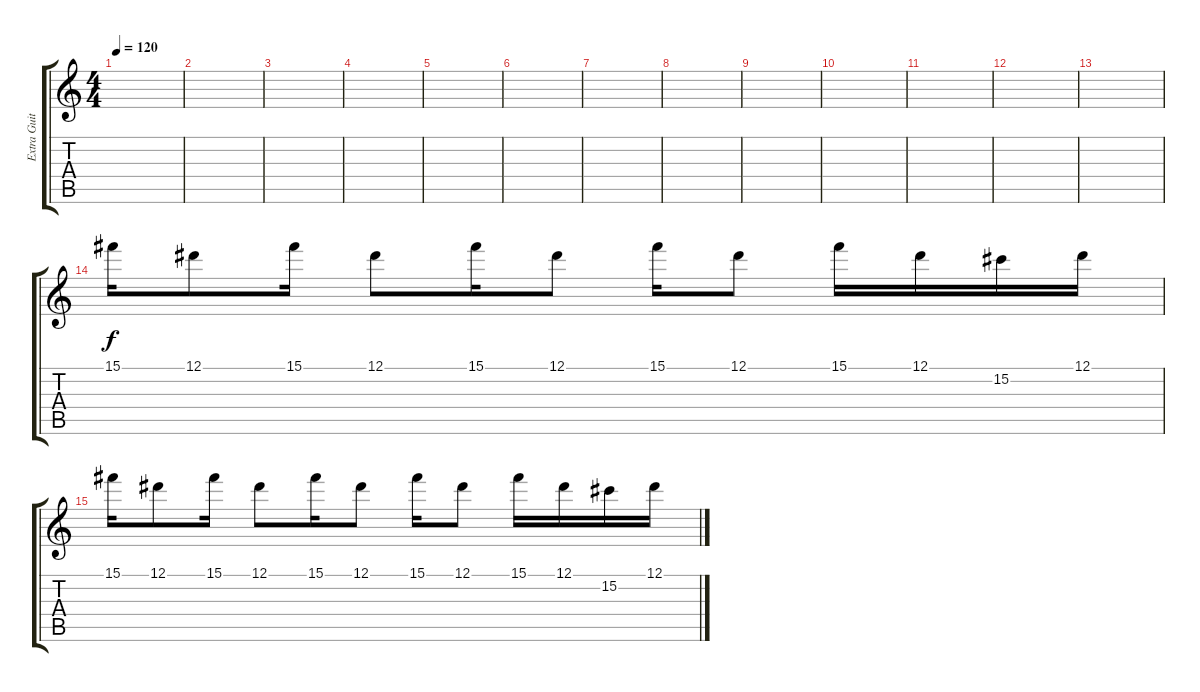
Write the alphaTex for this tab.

\track ("Extra Guitar" "Extra Guit") {instrument distortionguitar}
\staff {score tabs}
\tuning (Eb4 Bb3 Gb3 Db3 Ab2 Eb2) {hide}
\ts (4 4)
\tempo 120
\clef g2
\ks c
|
|
|
|
|
|
|
|
|
|
|
|
|
15.1.16 12.1.8 15.1.16 12.1.8 15.1.16 12.1.8 15.1.16 12.1.8 15.1.16 12.1.16 15.2.16 12.1.16 |
15.1.16 12.1.8 15.1.16 12.1.8 15.1.16 12.1.8 15.1.16 12.1.8 15.1.16 12.1.16 15.2.16 12.1.16
